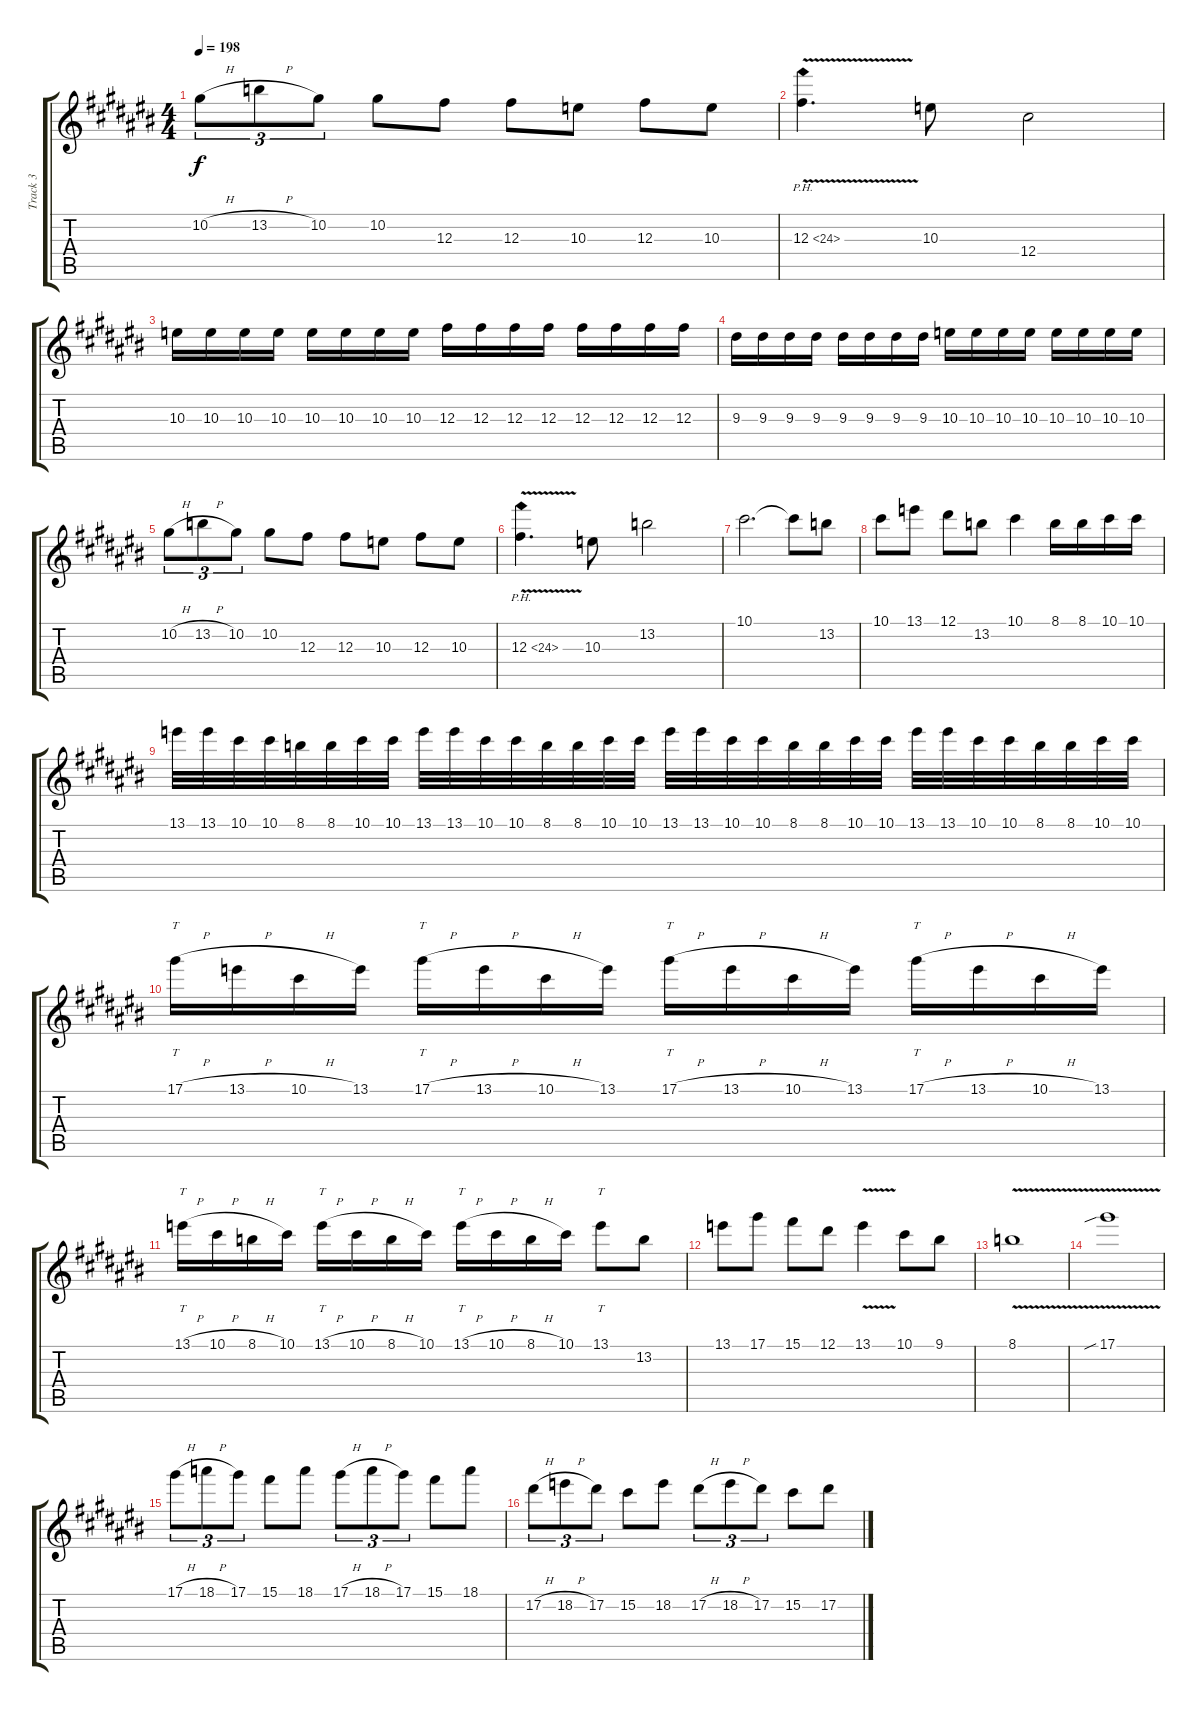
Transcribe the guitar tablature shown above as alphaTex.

\track ("Track 3" "Track 3") {instrument distortionguitar}
\staff {score tabs}
\tuning (Eb4 Bb3 Gb3 Db3 Ab2 Db2) {hide}
\ts (4 4)
\tempo 198
\clef g2
\ks c#
10.2{h}.8{tu (3 2) dy f} 13.2{h}.8{tu (3 2)} 10.2.8{tu (3 2)} 10.2.8 12.3.8 12.3.8 10.3.8 12.3.8 10.3.8 |
12.3{ph 12 v}.4{d} 10.3.8 12.4.2 |
10.3.16 10.3.16 10.3.16 10.3.16 10.3.16 10.3.16 10.3.16 10.3.16 12.3.16 12.3.16 12.3.16 12.3.16 12.3.16 12.3.16 12.3.16 12.3.16 |
9.3.16 9.3.16 9.3.16 9.3.16 9.3.16 9.3.16 9.3.16 9.3.16 10.3.16 10.3.16 10.3.16 10.3.16 10.3.16 10.3.16 10.3.16 10.3.16 |
10.2{h}.8{tu (3 2)} 13.2{h}.8{tu (3 2)} 10.2.8{tu (3 2)} 10.2.8 12.3.8 12.3.8 10.3.8 12.3.8 10.3.8 |
12.3{ph 12 v}.4{d} 10.3.8 13.2.2 |
10.1.2{d} 10.1{t}.8 13.2.8 |
10.1.8 13.1.8 12.1.8 13.2.8 10.1.4 8.1.16 8.1.16 10.1.16 10.1.16 |
13.1.32 13.1.32 10.1.32 10.1.32 8.1.32 8.1.32 10.1.32 10.1.32 13.1.32 13.1.32 10.1.32 10.1.32 8.1.32 8.1.32 10.1.32 10.1.32 13.1.32 13.1.32 10.1.32 10.1.32 8.1.32 8.1.32 10.1.32 10.1.32 13.1.32 13.1.32 10.1.32 10.1.32 8.1.32 8.1.32 10.1.32 10.1.32 |
17.1{h}.16{tt} 13.1{h}.16 10.1{h}.16 13.1.16 17.1{h}.16{tt} 13.1{h}.16 10.1{h}.16 13.1.16 17.1{h}.16{tt} 13.1{h}.16 10.1{h}.16 13.1.16 17.1{h}.16{tt} 13.1{h}.16 10.1{h}.16 13.1.16 |
13.1{h}.16{tt} 10.1{h}.16 8.1{h}.16 10.1.16 13.1{h}.16{tt} 10.1{h}.16 8.1{h}.16 10.1.16 13.1{h}.16{tt} 10.1{h}.16 8.1{h}.16 10.1.16 13.1.8{tt} 13.2.8 |
13.1.8 17.1.8 15.1.8 12.1.8 13.1{v}.4 10.1.8 9.1.8 |
8.1{v}.1 |
17.1{v sib}.1 |
17.1{h}.8{tu (3 2)} 18.1{h}.8{tu (3 2)} 17.1.8{tu (3 2)} 15.1.8 18.1.8 17.1{h}.8{tu (3 2)} 18.1{h}.8{tu (3 2)} 17.1.8{tu (3 2)} 15.1.8 18.1.8 |
17.2{h}.8{tu (3 2)} 18.2{h}.8{tu (3 2)} 17.2.8{tu (3 2)} 15.2.8 18.2.8 17.2{h}.8{tu (3 2)} 18.2{h}.8{tu (3 2)} 17.2.8{tu (3 2)} 15.2.8 17.2.8
